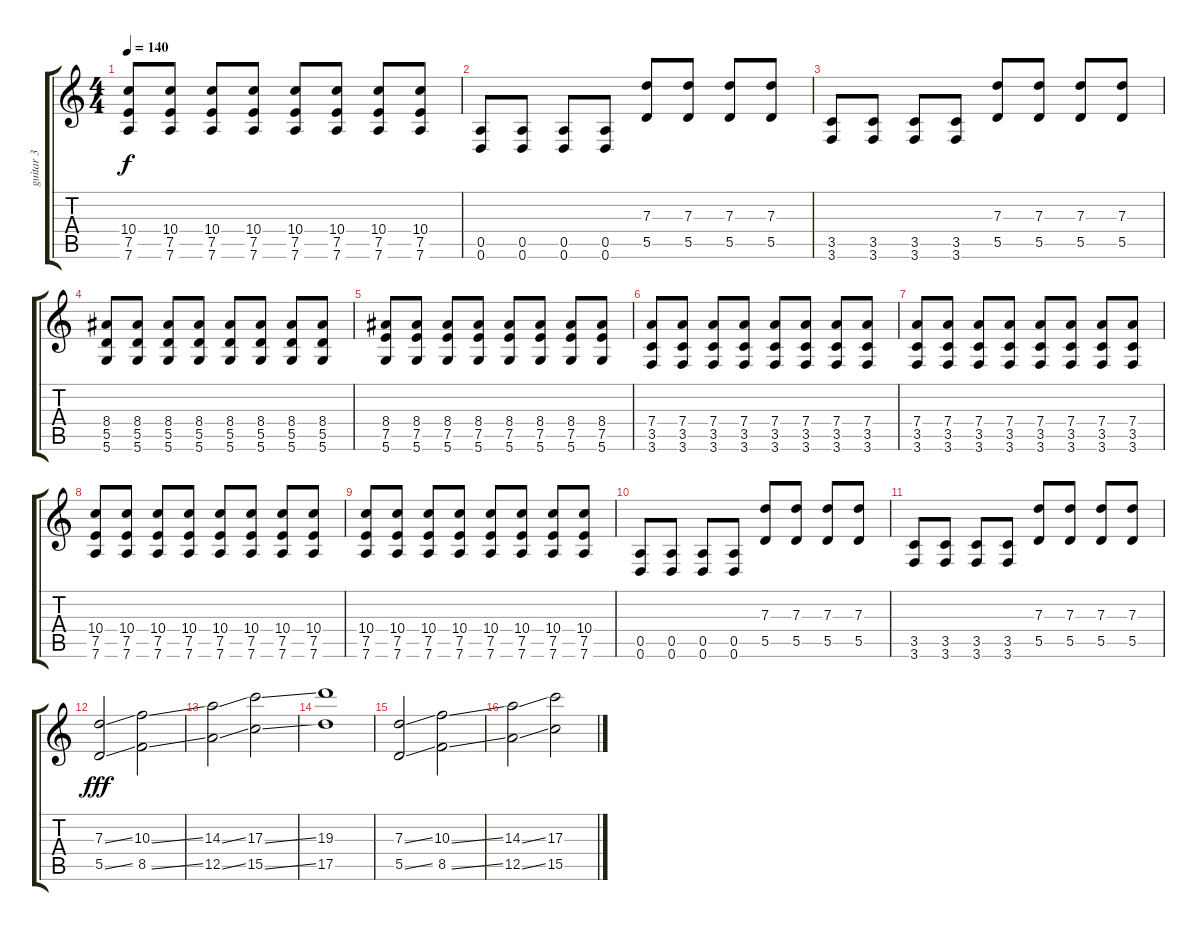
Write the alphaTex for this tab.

\track ("guitar 3" "guitar 3") {instrument distortionguitar}
\staff {score tabs}
\tuning (E4 B3 G3 D3 A2 D2) {hide}
\ts (4 4)
\tempo 140
\clef g2
\ks c
(10.4 7.5 7.6).8{dy f} (10.4 7.5 7.6).8 (10.4 7.5 7.6).8 (10.4 7.5 7.6).8 (10.4 7.5 7.6).8 (10.4 7.5 7.6).8 (10.4 7.5 7.6).8 (10.4 7.5 7.6).8 |
(0.5 0.6).8 (0.5 0.6).8 (0.5 0.6).8 (0.5 0.6).8 (7.3 5.5).8 (7.3 5.5).8 (7.3 5.5).8 (7.3 5.5).8 |
(3.5 3.6).8 (3.5 3.6).8 (3.5 3.6).8 (3.5 3.6).8 (7.3 5.5).8 (7.3 5.5).8 (7.3 5.5).8 (7.3 5.5).8 |
(8.4 5.5 5.6).8 (8.4 5.5 5.6).8 (8.4 5.5 5.6).8 (8.4 5.5 5.6).8 (8.4 5.5 5.6).8 (8.4 5.5 5.6).8 (8.4 5.5 5.6).8 (8.4 5.5 5.6).8 |
(8.4 7.5 5.6).8 (8.4 7.5 5.6).8 (8.4 7.5 5.6).8 (8.4 7.5 5.6).8 (8.4 7.5 5.6).8 (8.4 7.5 5.6).8 (8.4 7.5 5.6).8 (8.4 7.5 5.6).8 |
(7.4 3.5 3.6).8 (7.4 3.5 3.6).8 (7.4 3.5 3.6).8 (7.4 3.5 3.6).8 (7.4 3.5 3.6).8 (7.4 3.5 3.6).8 (7.4 3.5 3.6).8 (7.4 3.5 3.6).8 |
(7.4 3.5 3.6).8 (7.4 3.5 3.6).8 (7.4 3.5 3.6).8 (7.4 3.5 3.6).8 (7.4 3.5 3.6).8 (7.4 3.5 3.6).8 (7.4 3.5 3.6).8 (7.4 3.5 3.6).8 |
(10.4 7.5 7.6).8 (10.4 7.5 7.6).8 (10.4 7.5 7.6).8 (10.4 7.5 7.6).8 (10.4 7.5 7.6).8 (10.4 7.5 7.6).8 (10.4 7.5 7.6).8 (10.4 7.5 7.6).8 |
(10.4 7.5 7.6).8 (10.4 7.5 7.6).8 (10.4 7.5 7.6).8 (10.4 7.5 7.6).8 (10.4 7.5 7.6).8 (10.4 7.5 7.6).8 (10.4 7.5 7.6).8 (10.4 7.5 7.6).8 |
(0.5 0.6).8 (0.5 0.6).8 (0.5 0.6).8 (0.5 0.6).8 (7.3 5.5).8 (7.3 5.5).8 (7.3 5.5).8 (7.3 5.5).8 |
(3.5 3.6).8 (3.5 3.6).8 (3.5 3.6).8 (3.5 3.6).8 (7.3 5.5).8 (7.3 5.5).8 (7.3 5.5).8 (7.3 5.5).8 |
(7.3{ss} 5.5{ss}).2{dy fff} (10.3{ss} 8.5{ss}).2 |
(14.3{ss} 12.5{ss}).2 (17.3{ss} 15.5{ss}).2 |
(19.3 17.5).1 |
(7.3{ss} 5.5{ss}).2 (10.3{ss} 8.5{ss}).2 |
(14.3{ss} 12.5{ss}).2 (17.3{ss} 15.5{ss}).2
